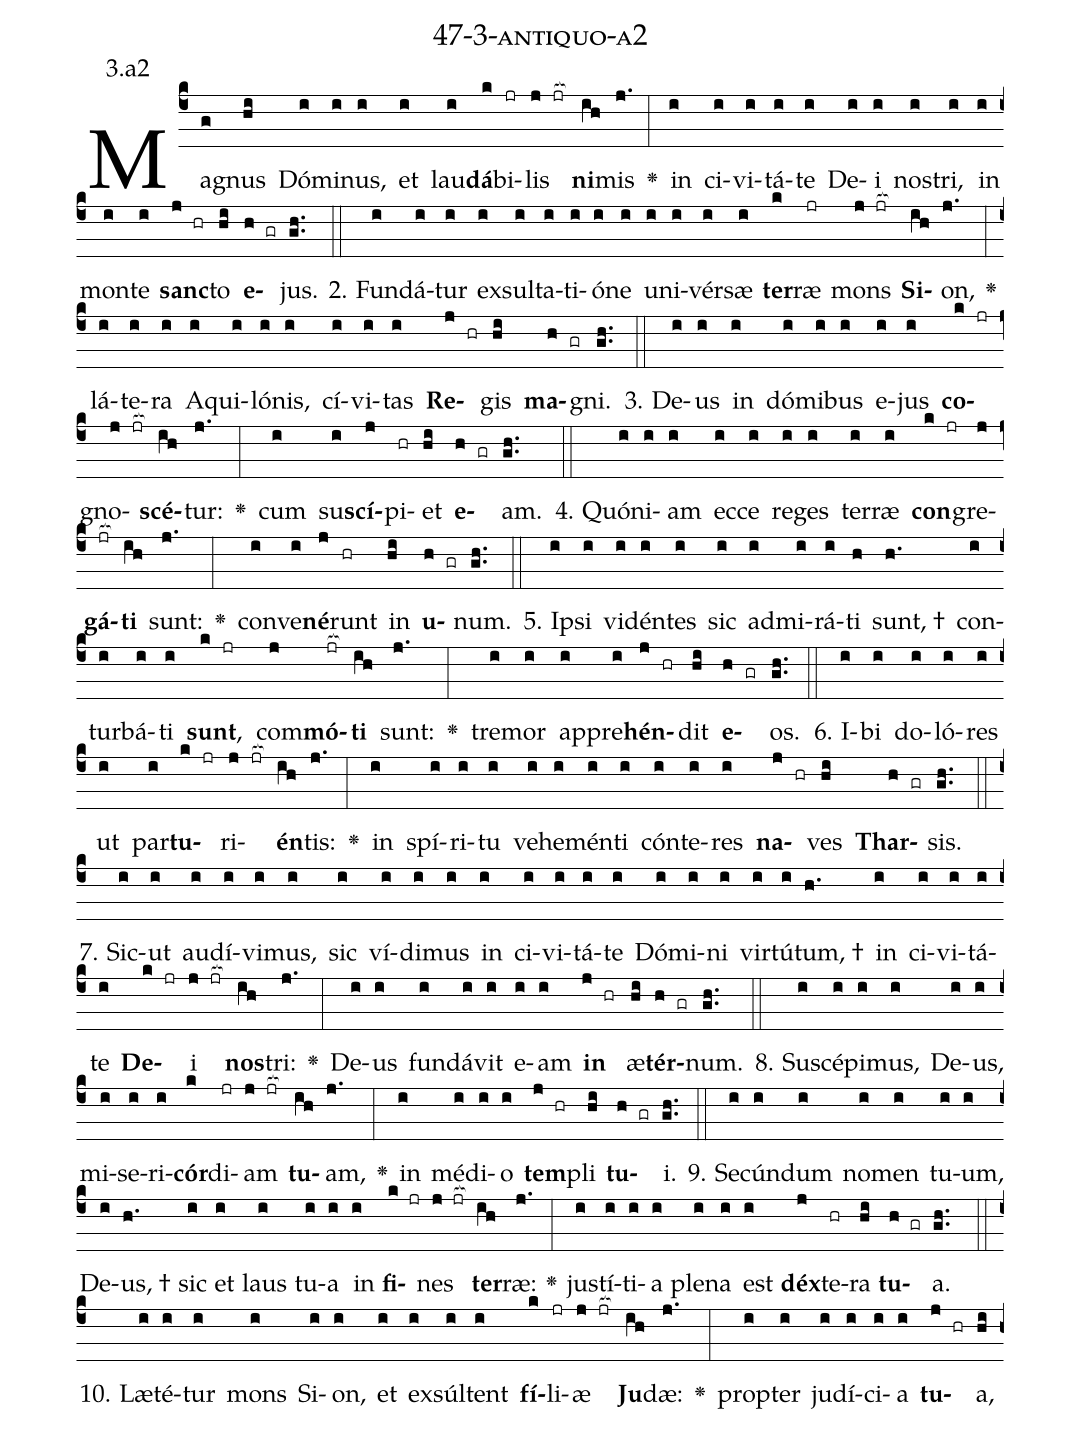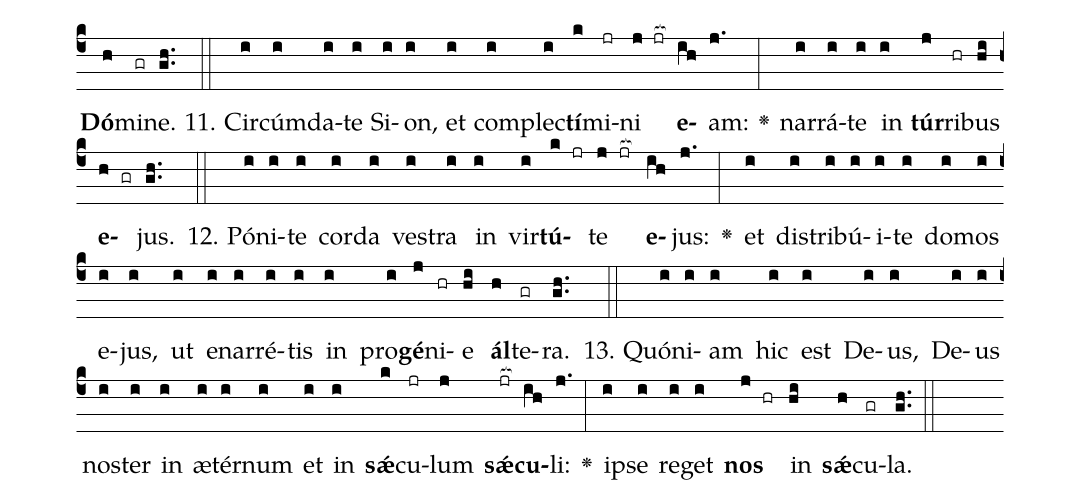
name: 47-3-antiquo-a2;
annotation: 3.a2;
%%
(c4)Ma(g)gnus(hi) Dó(i)mi(i)nus,(i) et(i) lau(i)<b>dá</b>(k)bi(jr)lis(j jr[ocb:1{]) <b>ni</b>(ih[ocb:0}])mis(j.) <v>\greheightstar</v>(:) in(i) ci(i)vi(i)tá(i)te(i) De(i)i(i) nos(i)tri,(i) in(i) mon(i)te(i) <b>sanc</b>(j hr)to(hi) <b>e</b>(h gr)jus.(gh..) (::)
2. Fun(i)dá(i)tur(i) ex(i)sul(i)ta(i)ti(i)ó(i)ne(i) u(i)ni(i)vér(i)sæ(i) <b>ter</b>(k)ræ(jr) mons(j jr[ocb:1{]) <b>Si</b>(ih[ocb:0}])on,(j.) <v>\greheightstar</v>(:) lá(i)te(i)ra(i) A(i)qui(i)ló(i)nis,(i) cí(i)vi(i)tas(i) <b>Re</b>(j hr)gis(hi) <b>ma</b>(h gr)gni.(gh..) (::)
3. De(i)us(i) in(i) dó(i)mi(i)bus(i) e(i)jus(i) <b>co</b>(k jr)gno(j jr[ocb:1{])<b>scé</b>(ih[ocb:0}])tur:(j.) <v>\greheightstar</v>(:) cum(i) su(i)<b>scí</b>(j)pi(hr)et(hi) <b>e</b>(h gr)am.(gh..) (::)
4. Quón(i)i(i)am(i) ec(i)ce(i) re(i)ges(i) ter(i)ræ(i) <b>con</b>(k jr)gre(j)<b>gá</b>(jr[ocb:1{])<b>ti</b>(ih[ocb:0}]) sunt:(j.) <v>\greheightstar</v>(:) con(i)ve(i)<b>né</b>(j)runt(hr) in(hi) <b>u</b>(h gr)num.(gh..) (::)
5. Ip(i)si(i) vi(i)dén(i)tes(i) sic(i) ad(i)mi(i)rá(i)ti(h) sunt, †(h.) con(i)tur(i)bá(i)ti(i) <b>sunt</b>,(k jr) com(j)<b>mó</b>(jr[ocb:1{])<b>ti</b>(ih[ocb:0}]) sunt:(j.) <v>\greheightstar</v>(:) tre(i)mor(i) ap(i)pre(i)<b>hén</b>(j hr)dit(hi) <b>e</b>(h gr)os.(gh..) (::)
6. I(i)bi(i) do(i)ló(i)res(i) ut(i) par(i)<b>tu</b>(k jr)ri(j jr[ocb:1{])<b>én</b>(ih[ocb:0}])tis:(j.) <v>\greheightstar</v>(:) in(i) spí(i)ri(i)tu(i) ve(i)he(i)mén(i)ti(i) cón(i)te(i)res(i) <b>na</b>(j hr)ves(hi) <b>Thar</b>(h gr)sis.(gh..) (::)
7. Sic(i)ut(i) au(i)dí(i)vi(i)mus,(i) sic(i) ví(i)di(i)mus(i) in(i) ci(i)vi(i)tá(i)te(i) Dó(i)mi(i)ni(i) vir(i)tú(i)tum, †(h.) in(i) ci(i)vi(i)tá(i)te(i) <b>De</b>(k jr)i(j jr[ocb:1{]) <b>nos</b>(ih[ocb:0}])tri:(j.) <v>\greheightstar</v>(:) De(i)us(i) fun(i)dá(i)vit(i) e(i)am(i) <b>in</b>(j hr) æ(hi)<b>tér</b>(h gr)num.(gh..) (::)
8. Su(i)scé(i)pi(i)mus,(i) De(i)us,(i) mi(i)se(i)ri(i)<b>cór</b>(k)di(jr)am(j jr[ocb:1{]) <b>tu</b>(ih[ocb:0}])am,(j.) <v>\greheightstar</v>(:) in(i) mé(i)di(i)o(i) <b>tem</b>(j hr)pli(hi) <b>tu</b>(h gr)i.(gh..) (::)
9. Se(i)cún(i)dum(i) no(i)men(i) tu(i)um,(i) De(i)us, †(h.) sic(i) et(i) laus(i) tu(i)a(i) in(i) <b>fi</b>(k jr)nes(j jr[ocb:1{]) <b>ter</b>(ih[ocb:0}])ræ:(j.) <v>\greheightstar</v>(:) jus(i)tí(i)ti(i)a(i) ple(i)na(i) est(i) <b>déx</b>(j)te(hr)ra(hi) <b>tu</b>(h gr)a.(gh..) (::)
10. Læ(i)té(i)tur(i) mons(i) Si(i)on,(i) et(i) ex(i)súl(i)tent(i) <b>fí</b>(k)li(jr)æ(j jr[ocb:1{]) <b>Ju</b>(ih[ocb:0}])dæ:(j.) <v>\greheightstar</v>(:) prop(i)ter(i) ju(i)dí(i)ci(i)a(i) <b>tu</b>(j hr)a,(hi) <b>Dó</b>(h)mi(gr)ne.(gh..) (::)
11. Cir(i)cúm(i)da(i)te(i) Si(i)on,(i) et(i) com(i)plec(i)<b>tí</b>(k)mi(jr)ni(j jr[ocb:1{]) <b>e</b>(ih[ocb:0}])am:(j.) <v>\greheightstar</v>(:) nar(i)rá(i)te(i) in(i) <b>túr</b>(j)ri(hr)bus(hi) <b>e</b>(h gr)jus.(gh..) (::)
12. Pó(i)ni(i)te(i) cor(i)da(i) ves(i)tra(i) in(i) vir(i)<b>tú</b>(k jr)te(j jr[ocb:1{]) <b>e</b>(ih[ocb:0}])jus:(j.) <v>\greheightstar</v>(:) et(i) dis(i)tri(i)bú(i)i(i)te(i) do(i)mos(i) e(i)jus,(i) ut(i) e(i)nar(i)ré(i)tis(i) in(i) pro(i)<b>gé</b>(j)ni(hr)e(hi) <b>ál</b>(h)te(gr)ra.(gh..) (::)
13. Quón(i)i(i)am(i) hic(i) est(i) De(i)us,(i) De(i)us(i) nos(i)ter(i) in(i) æ(i)tér(i)num(i) et(i) in(i) <b>sǽ</b>(k)cu(jr)lum(j) <b>sǽ</b>(jr[ocb:1{])<b>cu</b>(ih[ocb:0}])li:(j.) <v>\greheightstar</v>(:) ip(i)se(i) re(i)get(i) <b>nos</b>(j hr) in(hi) <b>sǽ</b>(h)cu(gr)la.(gh..) (::)
